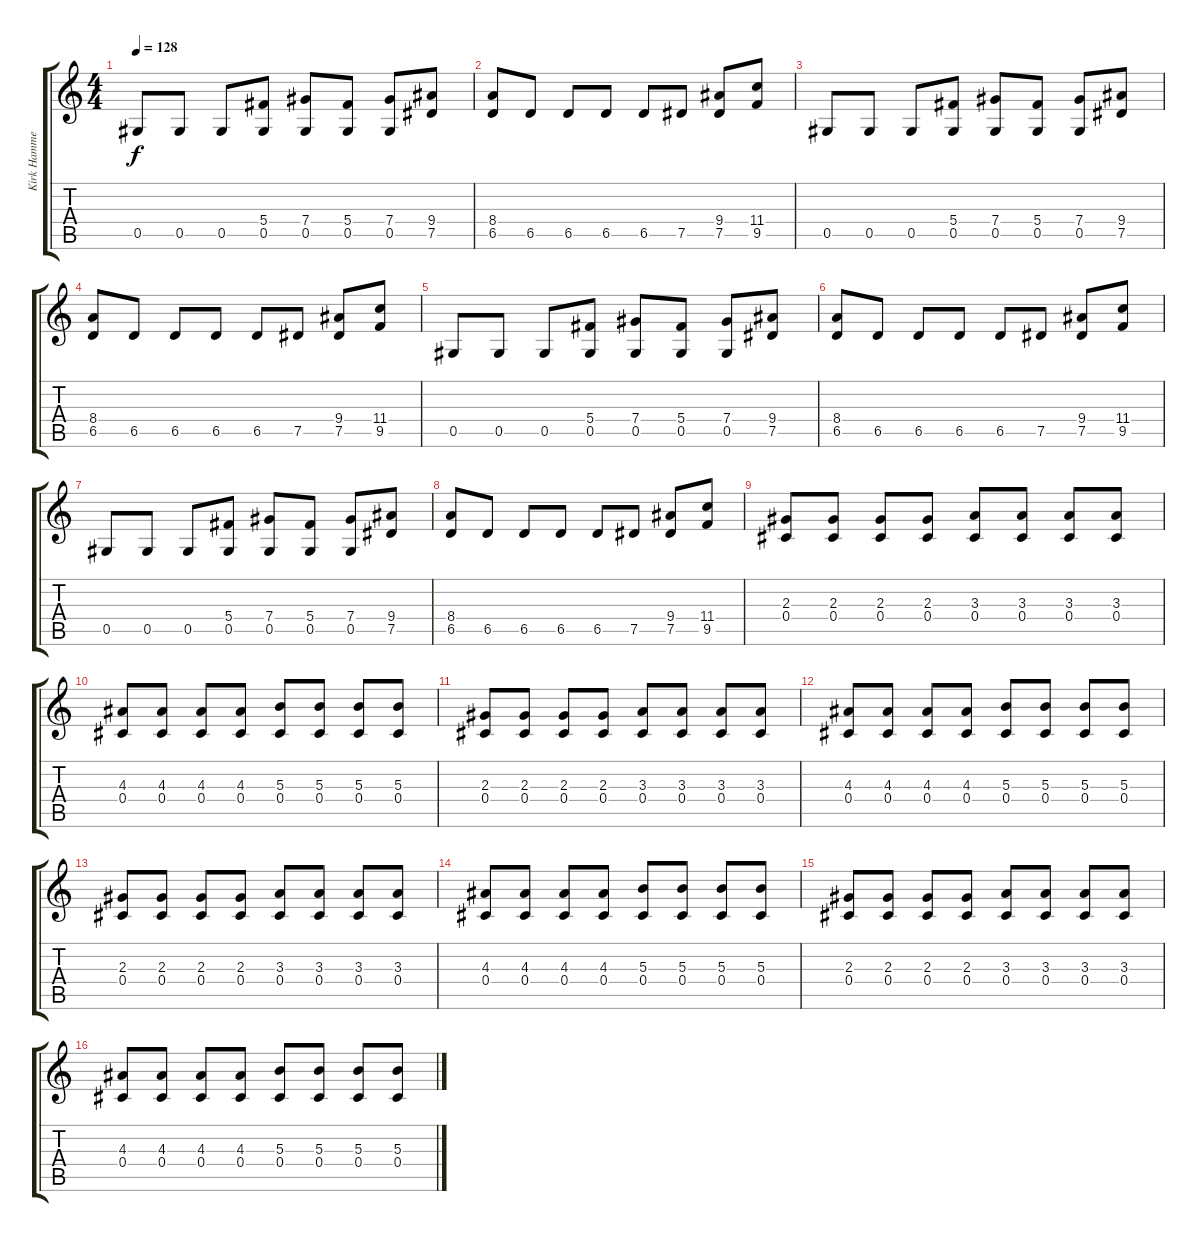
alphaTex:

\track ("Kirk Hammett" "Kirk Hamme") {instrument electricguitarjazz}
\staff {score tabs}
\tuning (Eb4 Bb3 Gb3 Db3 Ab2 Eb2) {hide}
\ts (4 4)
\tempo 128
\clef g2
\ks c
0.5.8{dy f instrument distortionguitar} 0.5.8 0.5.8 (5.4 0.5).8 (7.4 0.5).8 (5.4 0.5).8 (7.4 0.5).8 (9.4 7.5).8 |
(8.4 6.5).8 6.5.8 6.5.8 6.5.8 6.5.8 7.5.8 (9.4 7.5).8 (11.4 9.5).8 |
0.5.8 0.5.8 0.5.8 (5.4 0.5).8 (7.4 0.5).8 (5.4 0.5).8 (7.4 0.5).8 (9.4 7.5).8 |
(8.4 6.5).8 6.5.8 6.5.8 6.5.8 6.5.8 7.5.8 (9.4 7.5).8 (11.4 9.5).8 |
0.5.8 0.5.8 0.5.8 (5.4 0.5).8 (7.4 0.5).8 (5.4 0.5).8 (7.4 0.5).8 (9.4 7.5).8 |
(8.4 6.5).8 6.5.8 6.5.8 6.5.8 6.5.8 7.5.8 (9.4 7.5).8 (11.4 9.5).8 |
0.5.8 0.5.8 0.5.8 (5.4 0.5).8 (7.4 0.5).8 (5.4 0.5).8 (7.4 0.5).8 (9.4 7.5).8 |
(8.4 6.5).8 6.5.8 6.5.8 6.5.8 6.5.8 7.5.8 (9.4 7.5).8 (11.4 9.5).8 |
(2.3 0.4).8 (2.3 0.4).8 (2.3 0.4).8 (2.3 0.4).8 (3.3 0.4).8 (3.3 0.4).8 (3.3 0.4).8 (3.3 0.4).8 |
(4.3 0.4).8 (4.3 0.4).8 (4.3 0.4).8 (4.3 0.4).8 (5.3 0.4).8 (5.3 0.4).8 (5.3 0.4).8 (5.3 0.4).8 |
(2.3 0.4).8 (2.3 0.4).8 (2.3 0.4).8 (2.3 0.4).8 (3.3 0.4).8 (3.3 0.4).8 (3.3 0.4).8 (3.3 0.4).8 |
(4.3 0.4).8 (4.3 0.4).8 (4.3 0.4).8 (4.3 0.4).8 (5.3 0.4).8 (5.3 0.4).8 (5.3 0.4).8 (5.3 0.4).8 |
(2.3 0.4).8 (2.3 0.4).8 (2.3 0.4).8 (2.3 0.4).8 (3.3 0.4).8 (3.3 0.4).8 (3.3 0.4).8 (3.3 0.4).8 |
(4.3 0.4).8 (4.3 0.4).8 (4.3 0.4).8 (4.3 0.4).8 (5.3 0.4).8 (5.3 0.4).8 (5.3 0.4).8 (5.3 0.4).8 |
(2.3 0.4).8 (2.3 0.4).8 (2.3 0.4).8 (2.3 0.4).8 (3.3 0.4).8 (3.3 0.4).8 (3.3 0.4).8 (3.3 0.4).8 |
(4.3 0.4).8 (4.3 0.4).8 (4.3 0.4).8 (4.3 0.4).8 (5.3 0.4).8 (5.3 0.4).8 (5.3 0.4).8 (5.3 0.4).8
